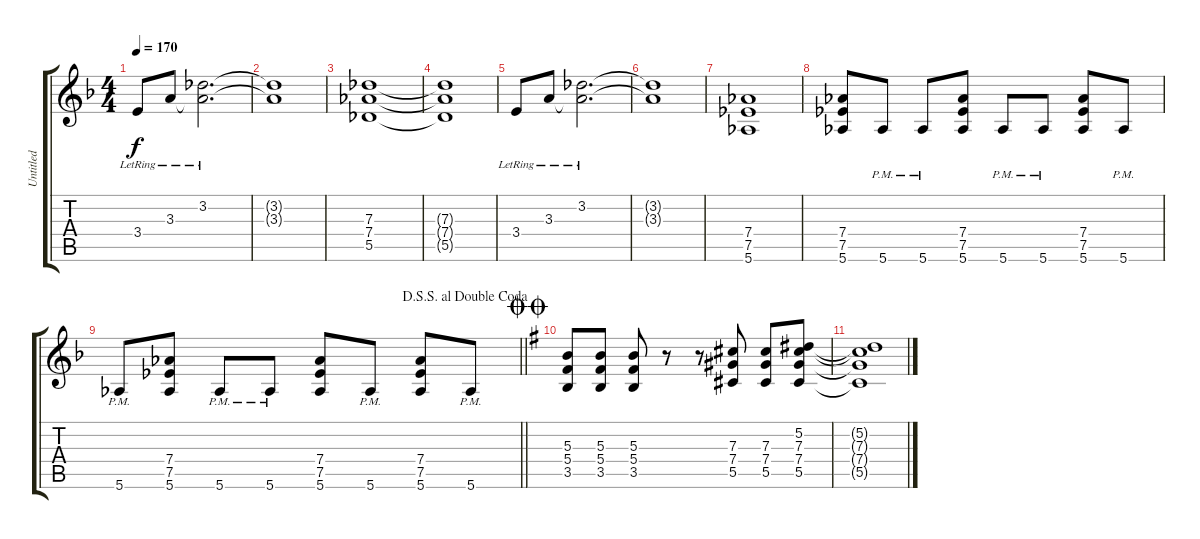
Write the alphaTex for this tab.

\track ("Untitled" "Untitled") {instrument distortionguitar}
\staff {score tabs}
\tuning (Eb4 Bb3 Gb3 Db3 Ab2 Eb2) {hide}
\ts (4 4)
\tempo 170
\clef g2
\ks f
3.4{lr}.8{dy f} 3.3{lr}.8 (3.2{lr} 3.3{t}).2{d} |
(3.2{t} 3.3{t}).1 |
(7.3 7.4 5.5).1 |
(7.3{t} 7.4{t} 5.5{t}).1 |
3.4{lr}.8 3.3{lr}.8 (3.2{lr} 3.3{t}).2{d} |
(3.2{t} 3.3{t}).1 |
(7.4 7.5 5.6).1 |
(7.4 7.5 5.6).8 5.6{pm}.8 5.6{pm}.8 (7.4 7.5 5.6).8 5.6{pm}.8 5.6{pm}.8 (7.4 7.5 5.6).8 5.6{pm}.8 |
\jump dalsegnosegnoaldoublecoda
\barLineRight lightlight
5.6{pm}.8 (7.4 7.5 5.6).8 5.6{pm}.8 5.6{pm}.8 (7.4 7.5 5.6).8 5.6{pm}.8 (7.4 7.5 5.6).8 5.6{pm}.8 |
\jump doublecoda
\ks g
(5.3 5.4 3.5).8 (5.3 5.4 3.5).8 (5.3 5.4 3.5).8 r.8 r.8 (7.3 7.4 5.5).8 (7.3 7.4 5.5).8 (5.2 7.3 7.4 5.5).8 |
(5.2{t} 7.3{t} 7.4{t} 5.5{t}).1
